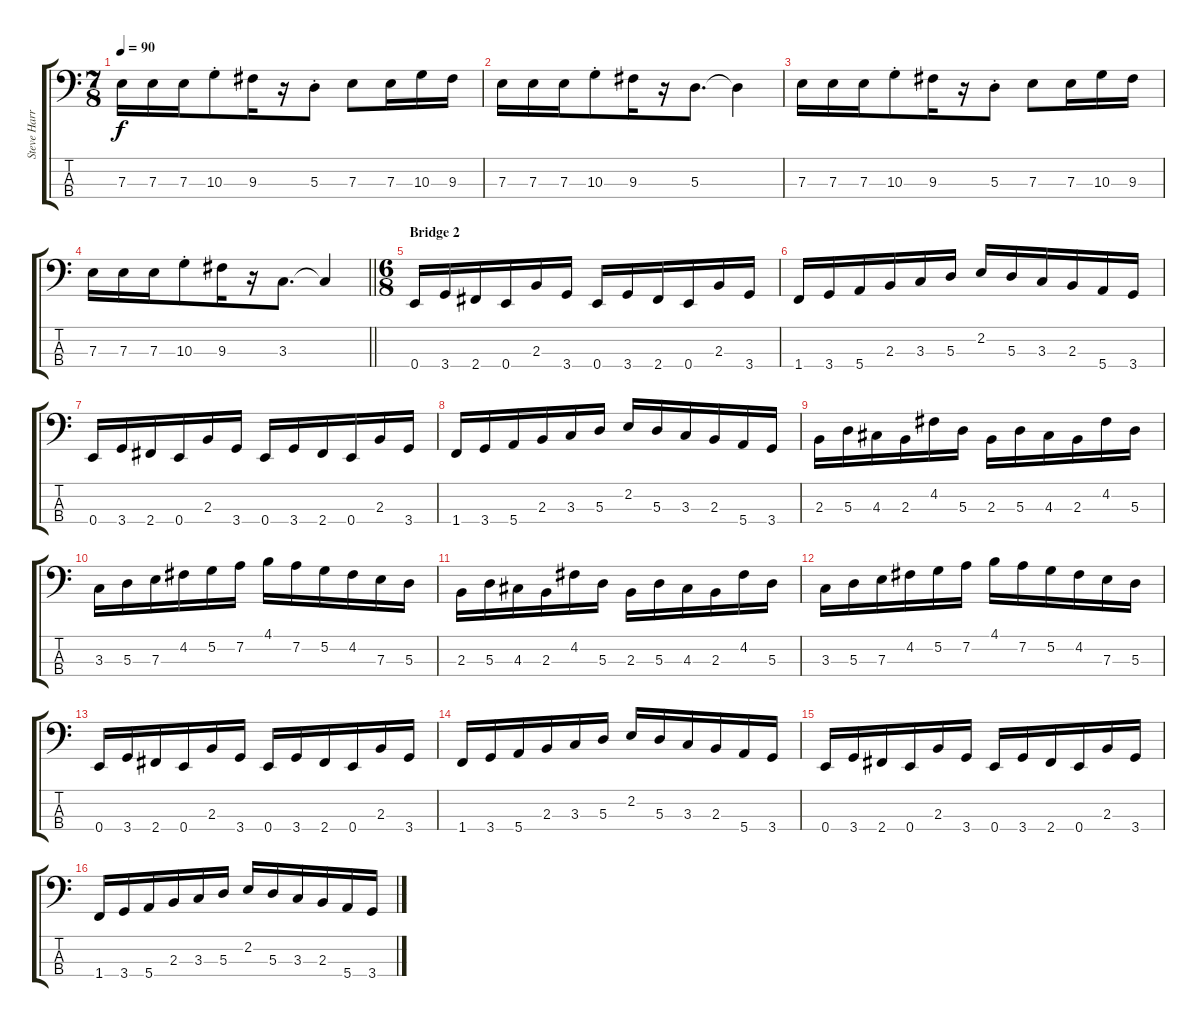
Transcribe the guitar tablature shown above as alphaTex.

\track ("Steve Harris" "Steve Harr") {instrument electricbassfinger}
\staff {score tabs}
\tuning (G2 D2 A1 E1) {hide}
\ts (7 8)
\tempo 90
\clef f4
\ks c
7.3.16{dy f} 7.3.16 7.3.16 10.3{st}.8 9.3.16 r.16 5.3{st}.8 7.3.8 7.3.16 10.3.16 9.3.16 |
7.3.16 7.3.16 7.3.16 10.3{st}.8 9.3.16 r.16 5.3.8{d} 5.3{t}.4 |
7.3.16 7.3.16 7.3.16 10.3{st}.8 9.3.16 r.16 5.3{st}.8 7.3.8 7.3.16 10.3.16 9.3.16 |
\barLineRight lightlight
7.3.16 7.3.16 7.3.16 10.3{st}.8 9.3.16 r.16 3.3.8{d} 3.3{t}.4 |
\ts (6 8)
\section ("" "Bridge 2")
0.4.16 3.4.16 2.4.16 0.4.16 2.3.16 3.4.16 0.4.16 3.4.16 2.4.16 0.4.16 2.3.16 3.4.16 |
1.4.16 3.4.16 5.4.16 2.3.16 3.3.16 5.3.16 2.2.16 5.3.16 3.3.16 2.3.16 5.4.16 3.4.16 |
0.4.16 3.4.16 2.4.16 0.4.16 2.3.16 3.4.16 0.4.16 3.4.16 2.4.16 0.4.16 2.3.16 3.4.16 |
1.4.16 3.4.16 5.4.16 2.3.16 3.3.16 5.3.16 2.2.16 5.3.16 3.3.16 2.3.16 5.4.16 3.4.16 |
2.3.16 5.3.16 4.3.16 2.3.16 4.2.16 5.3.16 2.3.16 5.3.16 4.3.16 2.3.16 4.2.16 5.3.16 |
3.3.16 5.3.16 7.3.16 4.2.16 5.2.16 7.2.16 4.1.16 7.2.16 5.2.16 4.2.16 7.3.16 5.3.16 |
2.3.16 5.3.16 4.3.16 2.3.16 4.2.16 5.3.16 2.3.16 5.3.16 4.3.16 2.3.16 4.2.16 5.3.16 |
3.3.16 5.3.16 7.3.16 4.2.16 5.2.16 7.2.16 4.1.16 7.2.16 5.2.16 4.2.16 7.3.16 5.3.16 |
0.4.16 3.4.16 2.4.16 0.4.16 2.3.16 3.4.16 0.4.16 3.4.16 2.4.16 0.4.16 2.3.16 3.4.16 |
1.4.16 3.4.16 5.4.16 2.3.16 3.3.16 5.3.16 2.2.16 5.3.16 3.3.16 2.3.16 5.4.16 3.4.16 |
0.4.16 3.4.16 2.4.16 0.4.16 2.3.16 3.4.16 0.4.16 3.4.16 2.4.16 0.4.16 2.3.16 3.4.16 |
1.4.16 3.4.16 5.4.16 2.3.16 3.3.16 5.3.16 2.2.16 5.3.16 3.3.16 2.3.16 5.4.16 3.4.16
